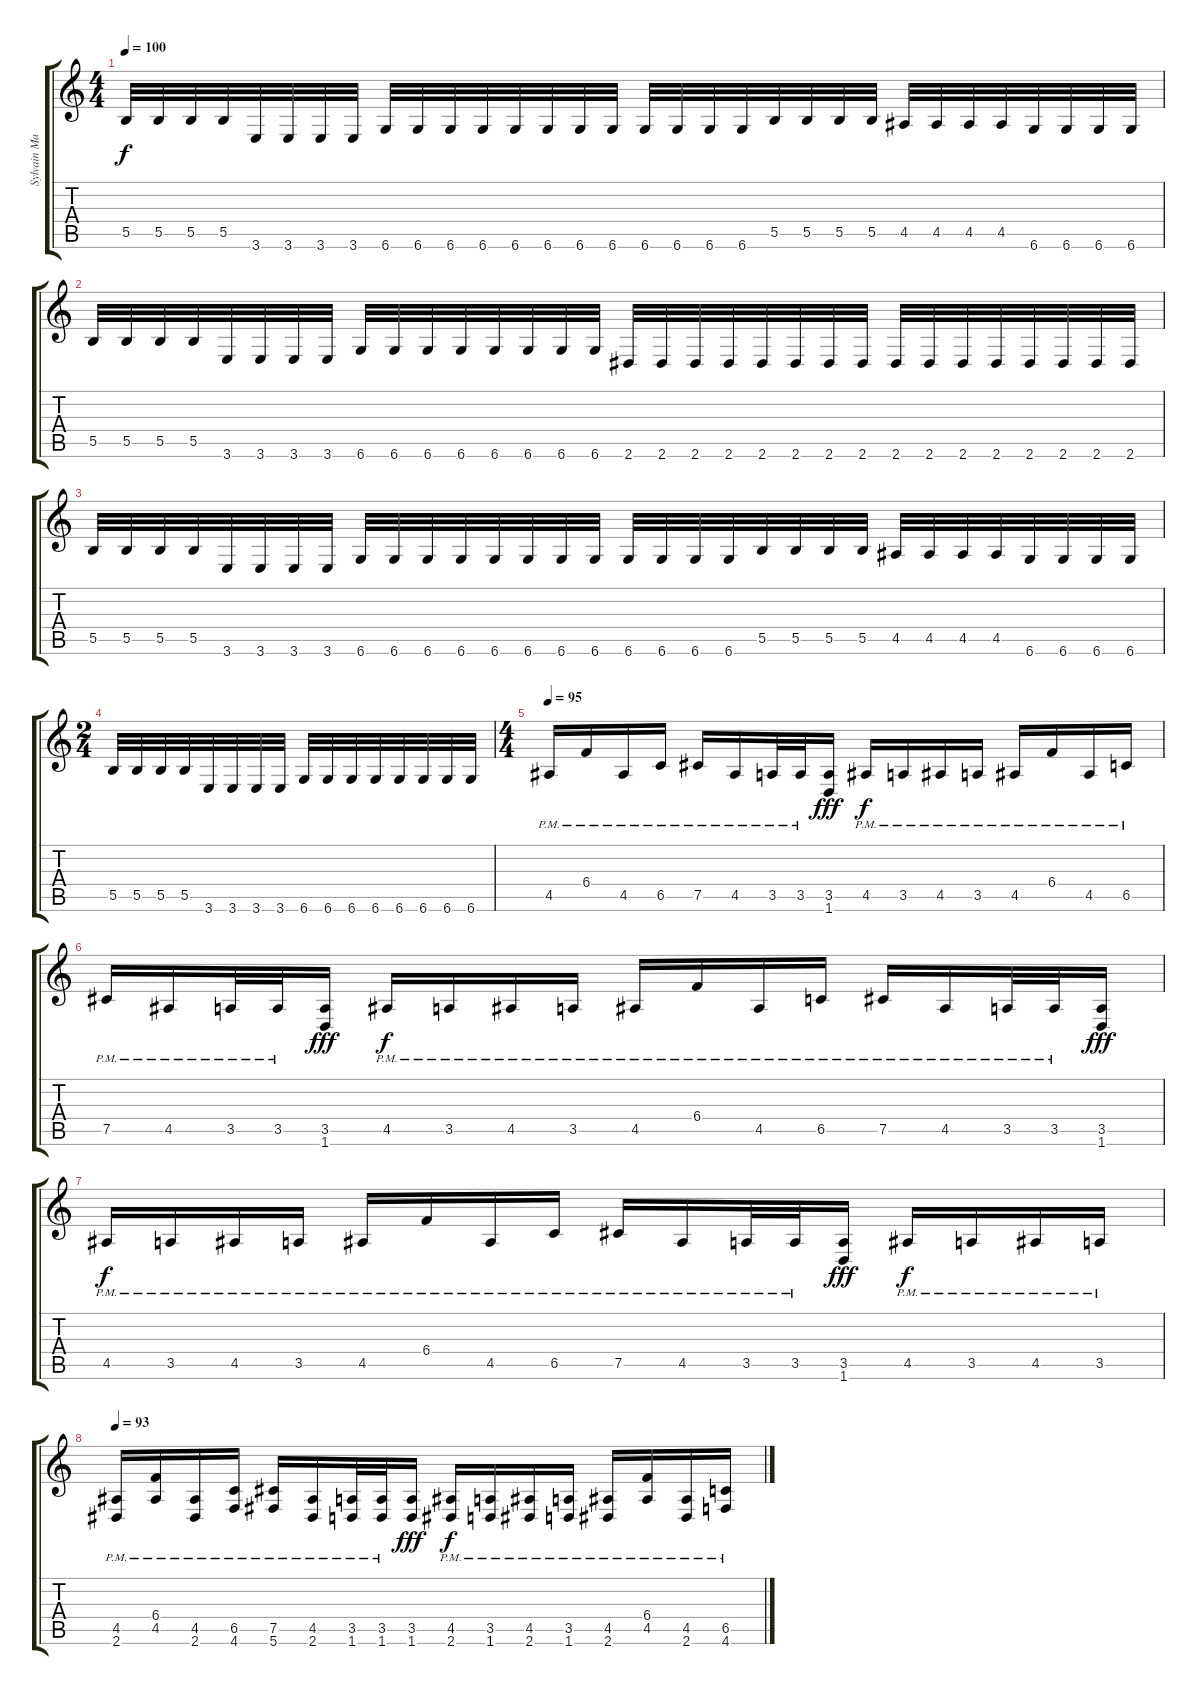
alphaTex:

\track ("Sylvain Marcoux " "Sylvain Ma") {instrument distortionguitar}
\staff {score tabs}
\tuning (Db4 Ab3 E3 B2 Gb2 Db2) {hide}
\ts (4 4)
\tempo 100
\clef g2
\ks c
5.5.32{dy f} 5.5.32 5.5.32 5.5.32 3.6.32 3.6.32 3.6.32 3.6.32 6.6.32 6.6.32 6.6.32 6.6.32 6.6.32 6.6.32 6.6.32 6.6.32 6.6.32 6.6.32 6.6.32 6.6.32 5.5.32 5.5.32 5.5.32 5.5.32 4.5.32 4.5.32 4.5.32 4.5.32 6.6.32 6.6.32 6.6.32 6.6.32 |
5.5.32 5.5.32 5.5.32 5.5.32 3.6.32 3.6.32 3.6.32 3.6.32 6.6.32 6.6.32 6.6.32 6.6.32 6.6.32 6.6.32 6.6.32 6.6.32 2.6.32 2.6.32 2.6.32 2.6.32 2.6.32 2.6.32 2.6.32 2.6.32 2.6.32 2.6.32 2.6.32 2.6.32 2.6.32 2.6.32 2.6.32 2.6.32 |
5.5.32 5.5.32 5.5.32 5.5.32 3.6.32 3.6.32 3.6.32 3.6.32 6.6.32 6.6.32 6.6.32 6.6.32 6.6.32 6.6.32 6.6.32 6.6.32 6.6.32 6.6.32 6.6.32 6.6.32 5.5.32 5.5.32 5.5.32 5.5.32 4.5.32 4.5.32 4.5.32 4.5.32 6.6.32 6.6.32 6.6.32 6.6.32 |
\ts (2 4)
5.5.32 5.5.32 5.5.32 5.5.32 3.6.32 3.6.32 3.6.32 3.6.32 6.6.32 6.6.32 6.6.32 6.6.32 6.6.32 6.6.32 6.6.32 6.6.32 |
\ts (4 4)
\tempo 95
4.5{pm}.16 6.4{pm}.16 4.5{pm}.16 6.5{pm}.16 7.5{pm}.16 4.5{pm}.16 3.5{pm}.32 3.5{pm}.32 (3.5 1.6).16{dy fff} 4.5{pm}.16{dy f} 3.5{pm}.16 4.5{pm}.16 3.5{pm}.16 4.5{pm}.16 6.4{pm}.16 4.5{pm}.16 6.5{pm}.16 |
7.5{pm}.16 4.5{pm}.16 3.5{pm}.32 3.5{pm}.32 (3.5 1.6).16{dy fff} 4.5{pm}.16{dy f} 3.5{pm}.16 4.5{pm}.16 3.5{pm}.16 4.5{pm}.16 6.4{pm}.16 4.5{pm}.16 6.5{pm}.16 7.5{pm}.16 4.5{pm}.16 3.5{pm}.32 3.5{pm}.32 (3.5 1.6).16{dy fff} |
4.5{pm}.16{dy f} 3.5{pm}.16 4.5{pm}.16 3.5{pm}.16 4.5{pm}.16 6.4{pm}.16 4.5{pm}.16 6.5{pm}.16 7.5{pm}.16 4.5{pm}.16 3.5{pm}.32 3.5{pm}.32 (3.5 1.6).16{dy fff} 4.5{pm}.16{dy f} 3.5{pm}.16 4.5{pm}.16 3.5{pm}.16 |
\tempo 93
(4.5{pm} 2.6{pm}).16 (6.4{pm} 4.5{pm}).16 (4.5{pm} 2.6{pm}).16 (6.5{pm} 4.6{pm}).16 (7.5{pm} 5.6{pm}).16 (4.5{pm} 2.6{pm}).16 (3.5{pm} 1.6{pm}).32 (3.5{pm} 1.6{pm}).32 (3.5 1.6).16{dy fff} (4.5{pm} 2.6{pm}).16{dy f} (3.5{pm} 1.6{pm}).16 (4.5{pm} 2.6{pm}).16 (3.5{pm} 1.6{pm}).16 (4.5{pm} 2.6{pm}).16 (6.4{pm} 4.5{pm}).16 (4.5{pm} 2.6{pm}).16 (6.5{pm} 4.6{pm}).16
